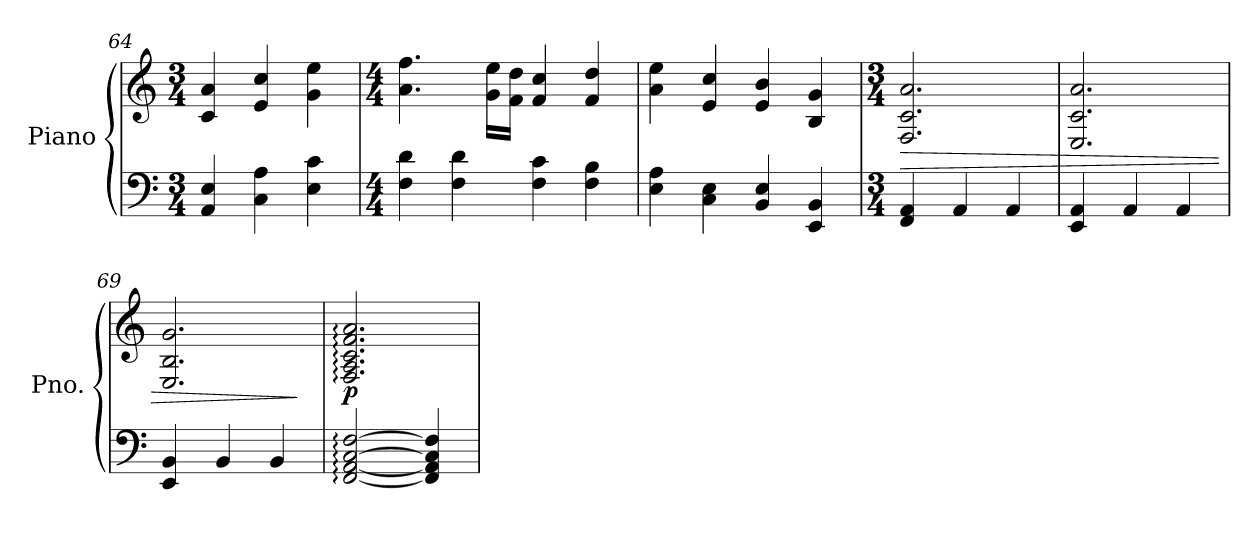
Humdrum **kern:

**kern	**kern	**dynam
*part1	*part1	*part1
*staff2	*staff1	*staff1/2
*I"Piano	*	*
*I'Pno.	*	*
*clefF4	*clefG2	*
*k[]	*k[]	*
*M3/4	*M3/4	*
=64	=64	=64
4AA/ 4E/	4c/ 4a/	.
4C\ 4A\	4e/ 4cc/	.
4E\ 4c\	4g\ 4ee\	.
=65	=65	=65
*M4/4	*M4/4	*
4F\ 4d\	4.a\ 4.ff\	.
4F\ 4d\	.	.
.	16g\ 16ee\LL	.
.	16f\ 16dd\JJ	.
4F\ 4c\	4f/ 4cc/	.
4F\ 4B\	4f/ 4dd/	.
=66	=66	=66
4E\ 4A\	4a\ 4ee\	.
4C\ 4E\	4e/ 4cc/	.
4BB/ 4E/	4e/ 4b/	.
4EE/ 4BB/	4B/ 4g/	.
=67	=67	=67
*M3/4	*M3/4	*
!	!	!LO:HP:b
4FF/ 4AA/	2.F/ 2.c/ 2.a/	>
4AA/	.	.
4AA/	.	.
=68	=68	=68
4EE/ 4AA/	2.E/ 2.c/ 2.a/	.
4AA/	.	.
4AA/	.	.
=69	=69	=69
4EE/ 4BB/	2.E/ 2.B/ 2.g/	.
4BB/	.	.
4BB/	.	.
.	.	]
=70	=70	=70
!	!	!LO:DY:b
[2FF/: [2AA/: [2C/: [2F/:	2.F/: 2.A/: 2.c/: 2.f/: 2.a/:	p
4FF/] 4AA/] 4C/] 4F/]	.	.
=	=	=
*-	*-	*-
